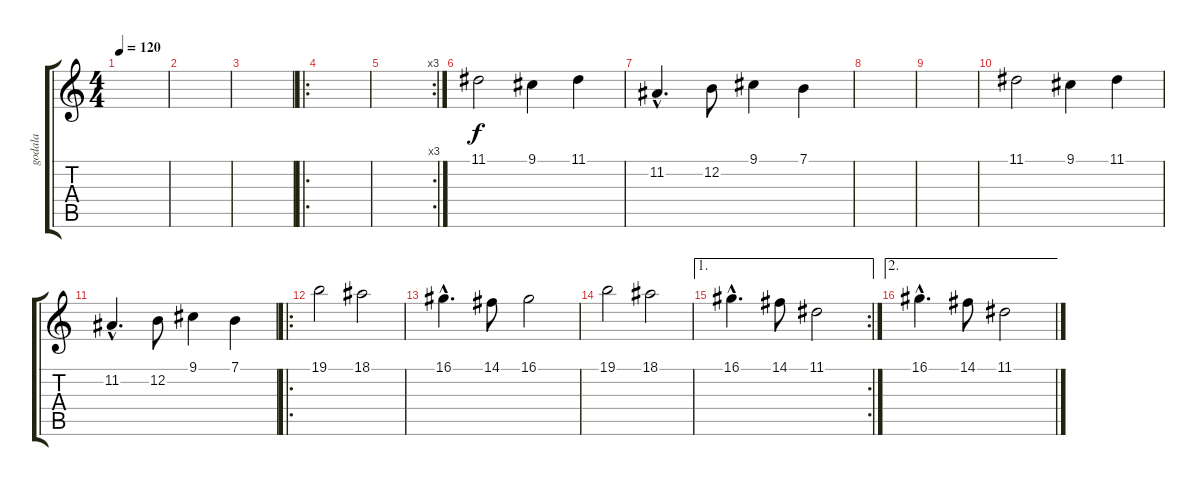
\track ("godala" "godala") {instrument stringensemble1}
\staff {score tabs}
\tuning (E4 B3 G3 D3 A2 E2) {hide}
\ts (4 4)
\tempo 120
\clef g2
\ks c
|
|
|
\ro
|
\rc 3
|
11.1.2 9.1.4 11.1.4 |
11.2{hac}.4{d} 12.2.8 9.1.4 7.1.4 |
|
|
11.1.2 9.1.4 11.1.4 |
11.2{hac}.4{d} 12.2.8 9.1.4 7.1.4 |
\ro
19.1.2 18.1.2 |
16.1{hac}.4{d} 14.1.8 16.1.2 |
19.1.2 18.1.2 |
\ae 1
\rc 2
16.1{hac}.4{d} 14.1.8 11.1.2 |
\ae 2
16.1{hac}.4{d} 14.1.8 11.1.2
